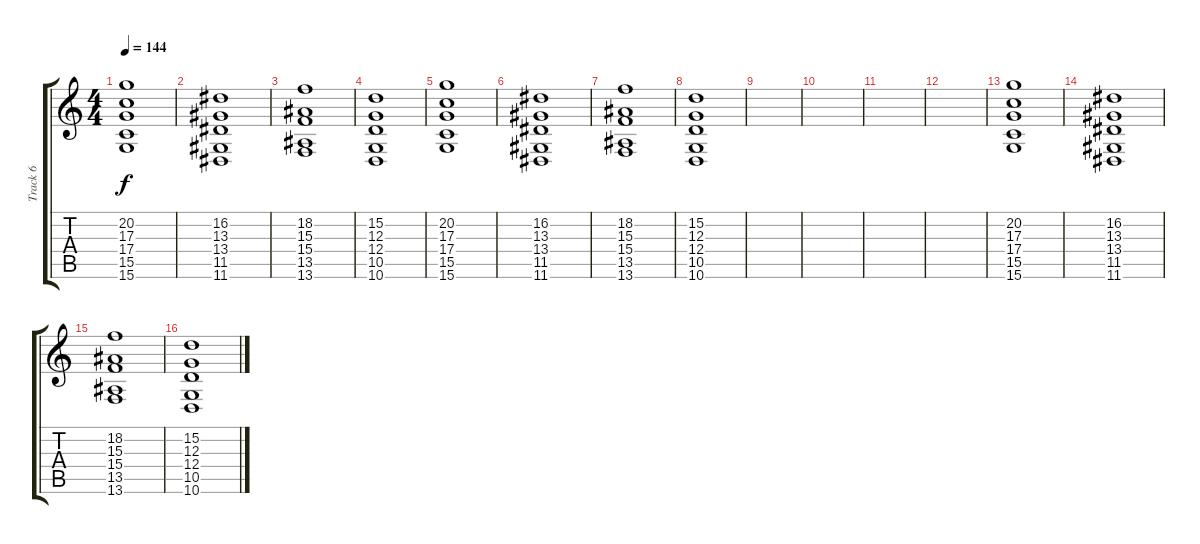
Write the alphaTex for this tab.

\track ("Track 6" "Track 6") {instrument stringensemble1}
\staff {score tabs}
\tuning (E4 B3 G3 D3 A2 E2) {hide}
\ts (4 4)
\tempo 144
\clef g2
\ks c
(20.2 17.3 17.4 15.5 15.6).1{dy f} |
(16.2 13.3 13.4 11.5 11.6).1 |
(18.2 15.3 15.4 13.5 13.6).1 |
(15.2 12.3 12.4 10.5 10.6).1 |
(20.2 17.3 17.4 15.5 15.6).1 |
(16.2 13.3 13.4 11.5 11.6).1 |
(18.2 15.3 15.4 13.5 13.6).1 |
(15.2 12.3 12.4 10.5 10.6).1 |
|
|
|
|
(20.2 17.3 17.4 15.5 15.6).1 |
(16.2 13.3 13.4 11.5 11.6).1 |
(18.2 15.3 15.4 13.5 13.6).1 |
(15.2 12.3 12.4 10.5 10.6).1
